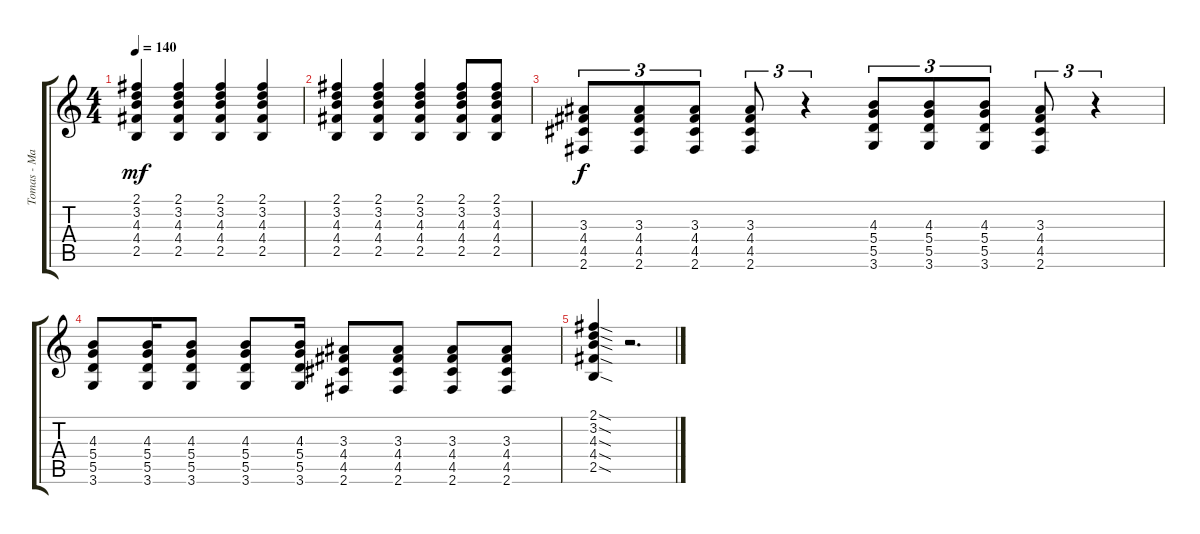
\track ("Tomas - Main Guitar" "Tomas - Ma") {instrument distortionguitar}
\staff {score tabs}
\tuning (E4 B3 G3 D3 A2 E2) {hide}
\ts (4 4)
\tempo 140
\clef g2
\ks c
(2.1 3.2 4.3 4.4 2.5).4{dy mf} (2.1 3.2 4.3 4.4 2.5).4 (2.1 3.2 4.3 4.4 2.5).4 (2.1 3.2 4.3 4.4 2.5).4 |
(2.1 3.2 4.3 4.4 2.5).4 (2.1 3.2 4.3 4.4 2.5).4 (2.1 3.2 4.3 4.4 2.5).4 (2.1 3.2 4.3 4.4 2.5).8 (2.1 3.2 4.3 4.4 2.5).8 |
(3.3 4.4 4.5 2.6).8{tu (3 2) dy f} (3.3 4.4 4.5 2.6).8{tu (3 2)} (3.3 4.4 4.5 2.6).8{tu (3 2)} (3.3 4.4 4.5 2.6).8{tu (3 2)} r.4{tu (3 2)} (4.3 5.4 5.5 3.6).8{tu (3 2)} (4.3 5.4 5.5 3.6).8{tu (3 2)} (4.3 5.4 5.5 3.6).8{tu (3 2)} (3.3 4.4 4.5 2.6).8{tu (3 2)} r.4{tu (3 2)} |
(4.3 5.4 5.5 3.6).8 (4.3 5.4 5.5 3.6).16 (4.3 5.4 5.5 3.6).8 (4.3 5.4 5.5 3.6).8 (4.3 5.4 5.5 3.6).16 (3.3 4.4 4.5 2.6).8 (3.3 4.4 4.5 2.6).8 (3.3 4.4 4.5 2.6).8 (3.3 4.4 4.5 2.6).8 |
(2.1{sod} 3.2{sod} 4.3{sod} 4.4{sod} 2.5{sod}).4 r.2{d}
